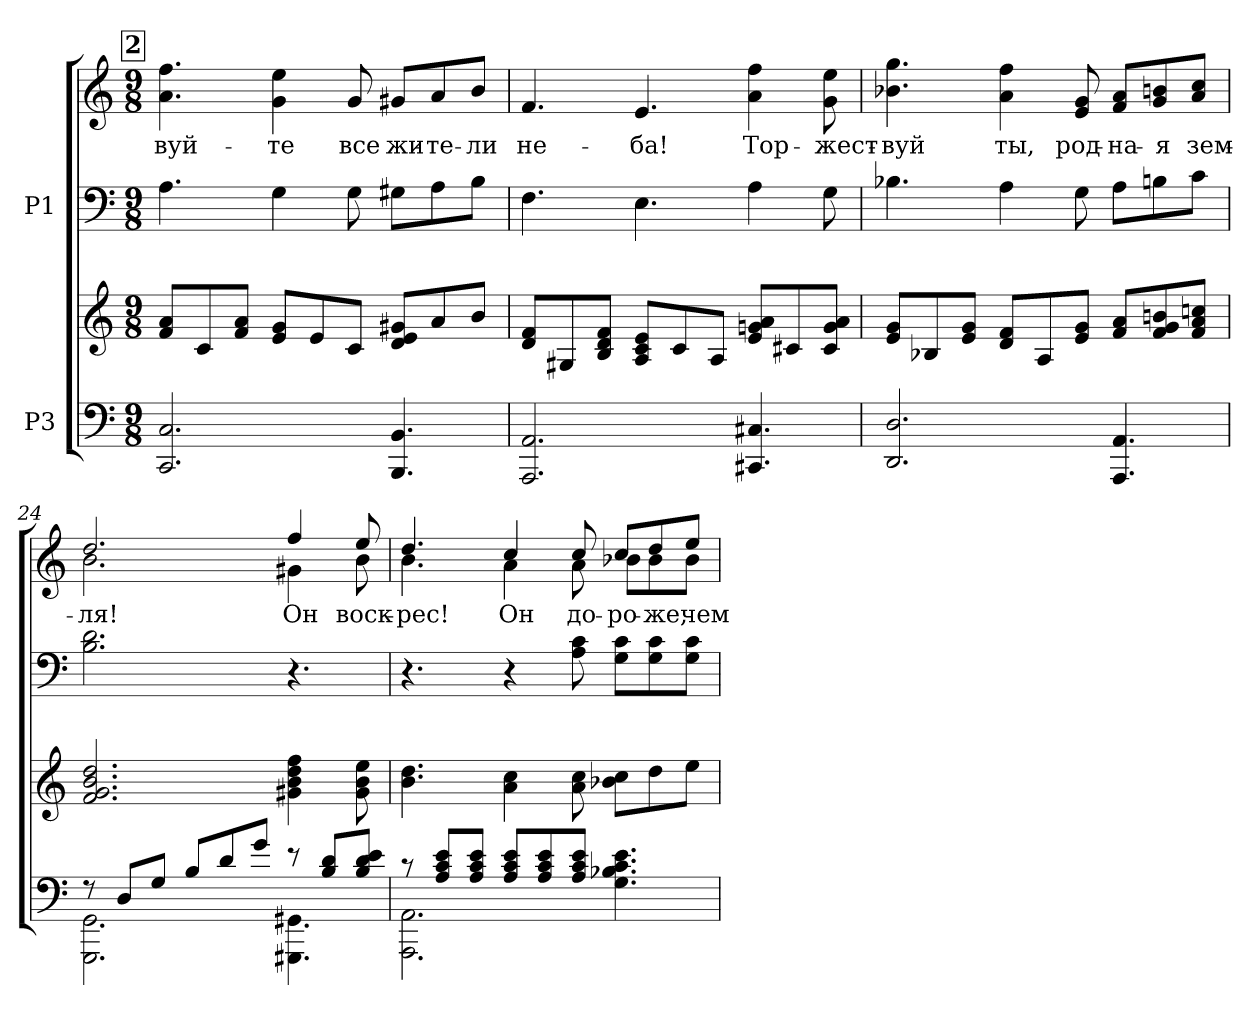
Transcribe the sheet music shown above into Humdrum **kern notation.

**kern	**kern	**kern	**kern	**text
*part2	*part2	*part1	*part1	*part1
*staff4	*staff3	*staff2	*staff1	*staff1
*I"P3	*	*I"P1	*	*
*clefF4	*clefG2	*clefF4	*clefG2	*
*k[]	*k[]	*k[]	*k[]	*
*C:	*C:	*C:	*C:	*
*M9/8	*M9/8	*M9/8	*M9/8	*
!!LO:REH:place=s1:color=#000000:enc=box:fs=13.1036:t=2
=21	=21	=21	=21	=21
!	!	!	!	!LO:LY:b:color=#000000
2.CCi/ 2.Ci	8fi/ 8aiL	4.Ai\	4.ai\ 4.ffi	-вуй-
.	8ci/	.	.	.
.	8fi/ 8aiJ	.	.	.
!	!	!	!	!LO:LY:b:color=#000000
.	8ei/ 8giL	4Gi\	4gi\ 4eei	-те
.	8ei/	.	.	.
!	!	!	!	!LO:LY:b:color=#000000
.	8ci/J	8Gi\	8gi/	все
!	!	!	!	!LO:LY:b:color=#000000
4.BBBi/ 4.BBi	8di/ 8ei 8g#XiL	8G#Xi\L	8g#Xi/L	жи-
!	!	!	!	!LO:LY:b:color=#000000
.	8ai/	8Ai\	8ai/	-те-
!	!	!	!	!LO:LY:b:color=#000000
.	8bi/J	8Bi\J	8bi/J	-ли
=22	=22	=22	=22	=22
!	!	!	!	!LO:LY:b:color=#000000
2.AAAi/ 2.AAi	8di/ 8fiL	4.Fi\	4.fi/	не-
.	8G#Xi/	.	.	.
.	8Bi/ 8di 8fiJ	.	.	.
!	!	!	!	!LO:LY:b:color=#000000
.	8Ai/ 8ci 8eiL	4.Ei\	4.ei/	-ба!
.	8ci/	.	.	.
.	8Ai/J	.	.	.
!	!	!	!	!LO:LY:b:color=#000000
4.CC#Xi/ 4.C#Xi	8ei/ 8gni 8aiL	4Ai\	4ai\ 4ffi	Тор-
.	8c#Xi/	.	.	.
!	!	!	!	!LO:LY:b:color=#000000
.	8c#i/ 8gi 8aiJ	8Gi\	8gi\ 8eei	-жест-
!!LO:PB:g=z
=23	=23	=23	=23	=23
!	!	!	!	!LO:LY:b:color=#000000
2.DDi/ 2.Di	8ei/ 8giL	4.B-Xi\	4.b-Xi\ 4.ggi	-вуй
.	8B-Xi/	.	.	.
.	8ei/ 8giJ	.	.	.
!	!	!	!	!LO:LY:b:color=#000000
.	8di/ 8fiL	4Ai\	4ai\ 4ffi	ты,
.	8Ai/	.	.	.
!	!	!	!	!LO:LY:b:color=#000000
.	8ei/ 8giJ	8Gi\	8ei/ 8gi	род-
!	!	!	!	!LO:LY:b:color=#000000
4.AAAi/ 4.AAi	8fi/ 8aiL	8Ai\L	8fi/ 8aiL	-на-
!	!	!	!	!LO:LY:b:color=#000000
.	8fi/ 8gi 8bni	8Bni\	8gi/ 8bni	-я
!	!	!	!	!LO:LY:b:color=#000000
.	8fi/ 8ai 8ccniJ	8ci\J	8ai/ 8cciJ	зем-
=24	=24	=24	=24	=24
*^	*	*	*	*
!	!	!	!	!	!LO:LY:b:color=#000000
*	*	*	*	*^	*
8r	2.GGGi\ 2.GGi	2.fi/ 2.gi 2.bi 2.ddi	2.Bi\ 2.di	2.ddi/	2.bi\	-ля!
8Di/L	.	.	.	.	.	.
8Gi/J	.	.	.	.	.	.
8Bi/L	.	.	.	.	.	.
8di/	.	.	.	.	.	.
8gi/J	.	.	.	.	.	.
!	!	!	!	!	!	!LO:LY:b:color=#000000
8r	4.GGG#Xi\ 4.GG#Xi	4g#Xi\ 4bi 4ddi 4ffi	4.r	4ffi/	4g#Xi\	Он
8Bi/ 8diL	.	.	.	.	.	.
!	!	!	!	!	!	!LO:LY:b:color=#000000
8Bi/ 8di 8eiJ	.	8g#i\ 8bi 8eei	.	8eei/	8bi\	воск-
=25	=25	=25	=25	=25	=25	=25
!	!	!	!	!	!	!LO:LY:b:color=#000000
8r	2.AAAi\ 2.AAi	4.bi\ 4.ddi	4.r	4.ddi/	4.bi\	-рес!
8Ai/ 8ci 8eiL	.	.	.	.	.	.
8Ai/ 8ci 8eiJ	.	.	.	.	.	.
!	!	!	!	!	!	!LO:LY:b:color=#000000
8Ai/ 8ci 8eiL	.	4ai\ 4cci	4r	4cci/	4ai\	Он
8Ai/ 8ci 8ei	.	.	.	.	.	.
!	!	!	!	!	!	!LO:LY:b:color=#000000
8Ai/ 8ci 8eiJ	.	8ai\ 8cci	8Ai\ 8ci	8cci/	8ai\	до-
!	!	!	!	!	!	!LO:LY:b:color=#000000
4.Gi\ 4.B-Xi 4.ci 4.ei	4.ryy	8b-Xi\ 8cciL	8Gi\ 8ciL	8cci/L	8b-Xi\L	-ро-
!	!	!	!	!	!	!LO:LY:b:color=#000000
.	.	8ddi\	8Gi\ 8ci	8ddi/	8b-i\	-же,
!	!	!	!	!	!	!LO:LY:b:color=#000000
.	.	8eei\J	8Gi\ 8ciJ	8eei/J	8b-i\J	чем
*v	*v	*	*	*v	*v	*
=	=	=	=	=
*-	*-	*-	*-	*-
